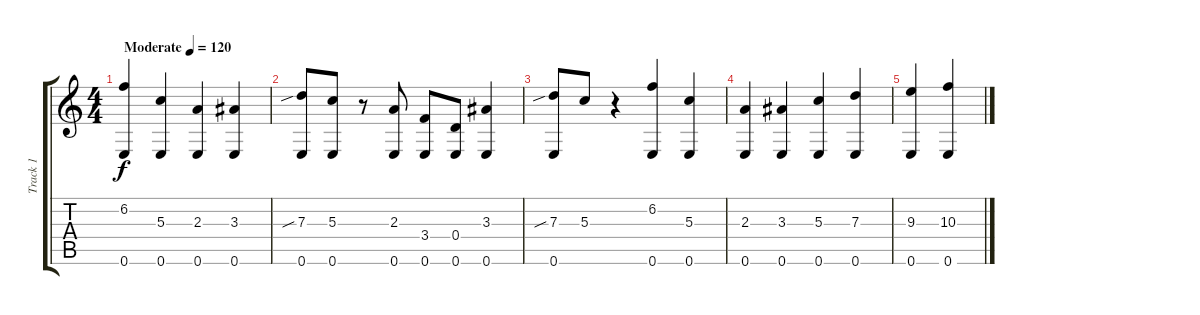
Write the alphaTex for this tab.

\track ("Track 1" "Track 1") {instrument acousticguitarsteel}
\staff {score tabs}
\tuning (E4 B3 G3 D3 A2 E2) {hide}
\ts (4 4)
\tempo (120 "Moderate")
\clef g2
\ks c
(6.2 0.6).4{dy f instrument acousticguitarsteel} (5.3 0.6).4 (2.3 0.6).4 (3.3 0.6).4 |
(7.3{sib} 0.6).8 (5.3 0.6).8 r.8 (2.3 0.6).8 (3.4 0.6).8 (0.4 0.6).8 (3.3 0.6).4 |
(7.3{sib} 0.6).8 5.3.8 r.4 (6.2 0.6).4 (5.3 0.6).4 |
(2.3 0.6).4 (3.3 0.6).4 (5.3 0.6).4 (7.3 0.6).4 |
(9.3 0.6).4 (10.3 0.6).4
